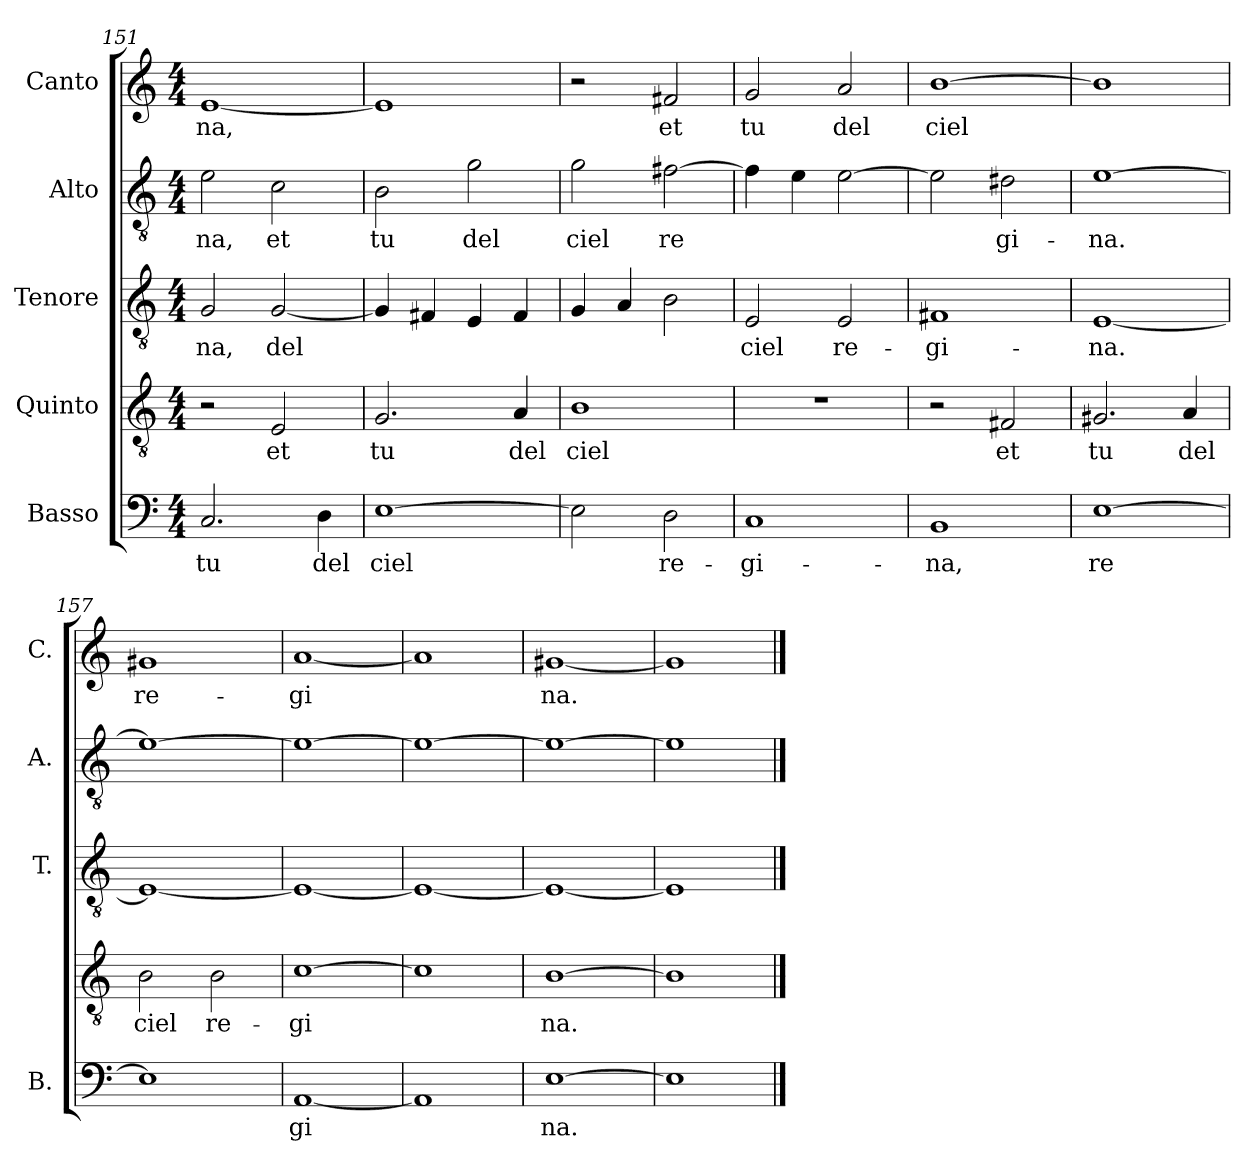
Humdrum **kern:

**kern	**text	**kern	**text	**kern	**text	**kern	**text	**kern	**text
*part5	*part5	*part4	*part4	*part3	*part3	*part2	*part2	*part1	*part1
*staff5	*staff5	*staff4	*staff4	*staff3	*staff3	*staff2	*staff2	*staff1	*staff1
*I"Basso	*	*I"Quinto	*	*I"Tenore	*	*I"Alto	*	*I"Canto	*
*I'B.	*	*	*	*I'T.	*	*I'A.	*	*I'C.	*
!!LO:PB:g=z
*clefF4	*	*clefGv2	*	*clefGv2	*	*clefGv2	*	*clefG2	*
*k[]	*	*k[]	*	*k[]	*	*k[]	*	*k[]	*
*C:	*	*C:	*	*C:	*	*C:	*	*C:	*
*M4/4	*	*M4/4	*	*M4/4	*	*M4/4	*	*M4/4	*
=151	=151	=151	=151	=151	=151	=151	=151	=151	=151
!	!LO:LY:b:cj	!	!	!	!LO:LY:b:cj	!	!LO:LY:b:cj	!	!LO:LY:b:cj
2.C/	tu	2r	.	2G/	-na,	2e\	-na,	[<1e	-na,
!	!	!	!LO:LY:b:cj	!	!LO:LY:b:cj	!	!LO:LY:b:cj	!	!
.	.	2E/	et	[<2G/	del	2c\	et	.	.
!	!LO:LY:b:cj	!	!	!	!	!	!	!	!
4D\	del	.	.	.	.	.	.	.	.
=152	=152	=152	=152	=152	=152	=152	=152	=152	=152
!	!LO:LY:b:cj	!	!LO:LY:b:cj	!	!LO:LY:b:cj	!	!LO:LY:b:cj	!	!LO:LY:b:cj
[>1E	ciel	2.G/	tu	4G/]	.	2B\	tu	1e]	.
!	!	!	!	!	!LO:LY:b:cj	!	!	!	!
.	.	.	.	4F#X/	.	.	.	.	.
!	!	!	!	!	!LO:LY:b:cj	!	!LO:LY:b:cj	!	!
.	.	.	.	4E/	.	2g\	del	.	.
!	!	!	!LO:LY:b:cj	!	!LO:LY:b:cj	!	!	!	!
.	.	4A/	del	4F#/	.	.	.	.	.
=153	=153	=153	=153	=153	=153	=153	=153	=153	=153
!	!LO:LY:b:cj	!	!LO:LY:b:cj	!	!LO:LY:b:cj	!	!LO:LY:b:cj	!	!
2E\]	.	1B	ciel	4G/	.	2g\	ciel	2r	.
!	!	!	!	!	!LO:LY:b:cj	!	!	!	!
.	.	.	.	4A/	.	.	.	.	.
!	!LO:LY:b:cj	!	!	!	!LO:LY:b:cj	!	!LO:LY:b:cj	!	!LO:LY:b:cj
2D\	re-	.	.	2B\	.	[>2f#X\	re-	2f#X/	et
=154	=154	=154	=154	=154	=154	=154	=154	=154	=154
!	!LO:LY:b:cj	!	!	!	!LO:LY:b:cj	!	!LO:LY:b:cj	!	!LO:LY:b:cj
1C	-gi-	1r	.	2E/	ciel	4f#\]	--	2g/	tu
!	!	!	!	!	!	!	!LO:LY:b:cj	!	!
.	.	.	.	.	.	4e\	--	.	.
!	!	!	!	!	!LO:LY:b:cj	!	!LO:LY:b:cj	!	!LO:LY:b:cj
.	.	.	.	2E/	re-	[>2e\	--	2a/	del
=155	=155	=155	=155	=155	=155	=155	=155	=155	=155
!	!LO:LY:b:cj	!	!	!	!LO:LY:b:cj	!	!LO:LY:b:cj	!	!LO:LY:b:cj
1BB	-na,	2r	.	1F#X	-gi-	2e\]	--	[>1b	ciel
!	!	!	!LO:LY:b:cj	!	!	!	!LO:LY:b:cj	!	!
.	.	2F#X/	et	.	.	2d#X\	-gi-	.	.
=156	=156	=156	=156	=156	=156	=156	=156	=156	=156
!	!LO:LY:b:cj	!	!LO:LY:b:cj	!	!LO:LY:b:cj	!	!LO:LY:b:cj	!	!LO:LY:b:cj
[>1E	re-	2.G#X/	tu	[<1E	-na.	[>1e	-na.	1b]	.
!	!	!	!LO:LY:b:cj	!	!	!	!	!	!
.	.	4A/	del	.	.	.	.	.	.
=157	=157	=157	=157	=157	=157	=157	=157	=157	=157
!	!LO:LY:b:cj	!	!LO:LY:b:cj	!	!LO:LY:b:cj	!	!LO:LY:b:cj	!	!LO:LY:b:cj
1E]	--	2B\	ciel	1E_<	.	1e_>	.	1g#X	re-
!	!	!	!LO:LY:b:cj	!	!	!	!	!	!
.	.	2B\	re-	.	.	.	.	.	.
=158	=158	=158	=158	=158	=158	=158	=158	=158	=158
!	!LO:LY:b:cj	!	!LO:LY:b:cj	!	!LO:LY:b:cj	!	!LO:LY:b:cj	!	!LO:LY:b:cj
[<1AA	-gi-	[>1c	-gi-	1E_<	.	1e_>	.	[<1a	-gi-
=159	=159	=159	=159	=159	=159	=159	=159	=159	=159
!	!LO:LY:b:cj	!	!LO:LY:b:cj	!	!LO:LY:b:cj	!	!LO:LY:b:cj	!	!LO:LY:b:cj
1AA]	--	1c]	--	1E_<	.	1e_>	.	1a]	--
=160	=160	=160	=160	=160	=160	=160	=160	=160	=160
!	!LO:LY:b:cj	!	!LO:LY:b:cj	!	!LO:LY:b:cj	!	!LO:LY:b:cj	!	!LO:LY:b:cj
[>1E	-na.	[>1B	-na.	1E_<	.	1e_>	.	[<1g#X	-na.
=161	=161	=161	=161	=161	=161	=161	=161	=161	=161
!	!LO:LY:b:cj	!	!LO:LY:b:cj	!	!LO:LY:b:cj	!	!LO:LY:b:cj	!	!LO:LY:b:cj
1E]	.	1B]	.	1E]	.	1e]	.	1g#]	.
==	==	==	==	==	==	==	==	==	==
*-	*-	*-	*-	*-	*-	*-	*-	*-	*-
